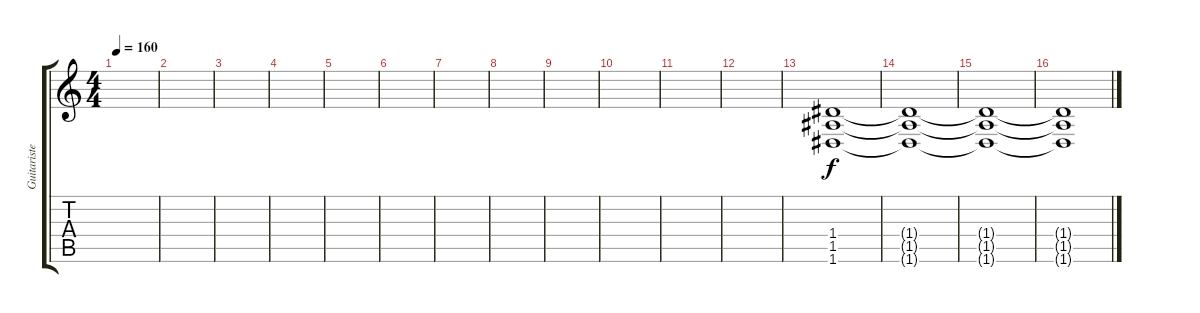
\track ("Guitariste de G.C" "Guitariste") {instrument overdrivenguitar}
\staff {score tabs}
\tuning (E4 B3 G3 D3 A2 D2) {hide}
\ts (4 4)
\tempo 160
\clef g2
\ks c
|
|
|
|
|
|
|
|
|
|
|
|
(1.4 1.5 1.6).1 |
(1.4{t} 1.5{t} 1.6{t}).1 |
(1.4{t} 1.5{t} 1.6{t}).1 |
(1.4{t} 1.5{t} 1.6{t}).1
